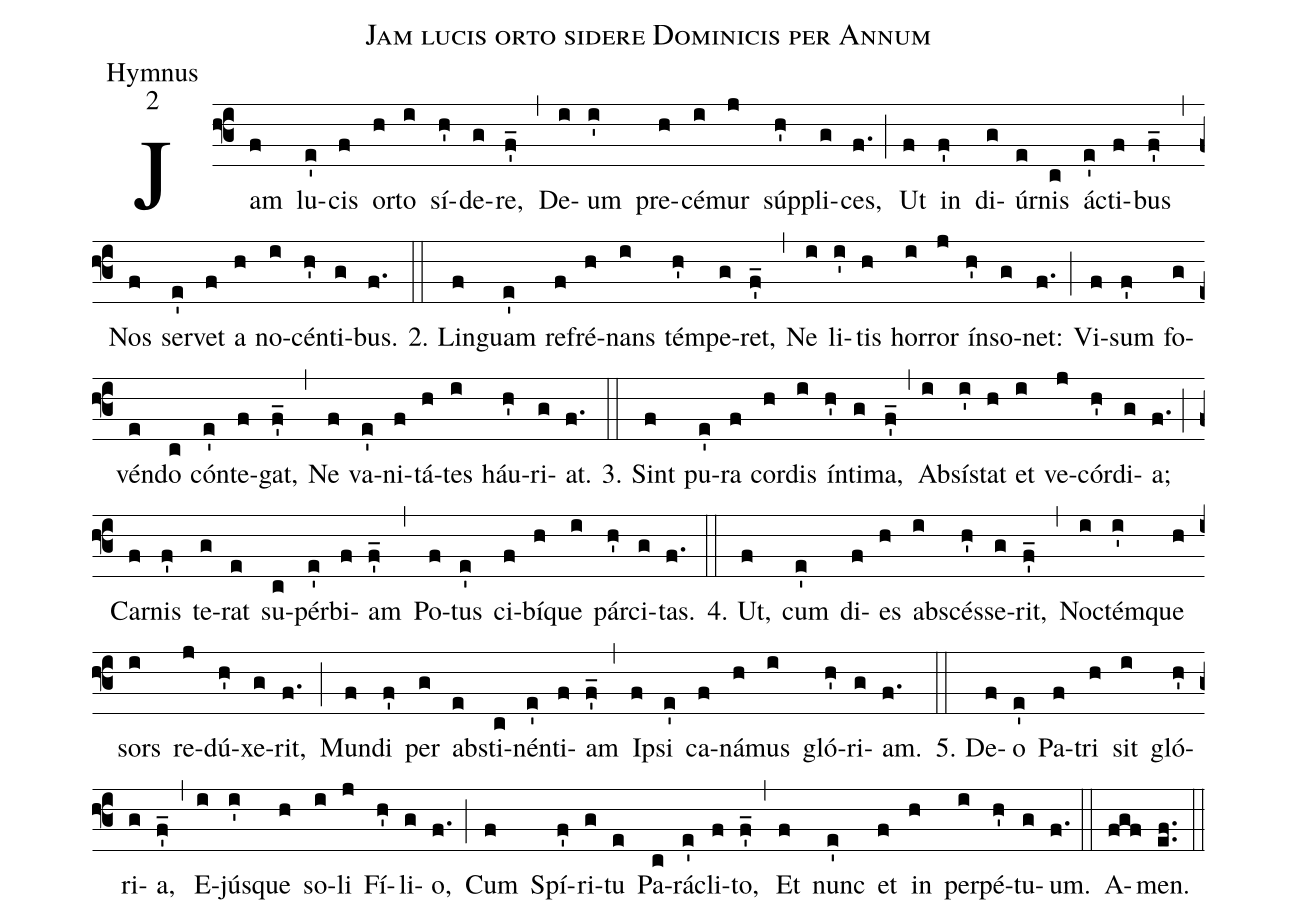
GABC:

name:Jam lucis orto sidere Dominicis per Annum;
office-part:Hymnus;
mode:2;
%%
(f3)Jam(f) lu(e')cis(f) or(h)to(i) sí(h')de(g)re,(f_') (,)
De(i)um(i') pre(h)cé(i)mur(j) súp(h')pli(g)ces,(f.) (;)
Ut(f) in(f') di(g)úr(e)nis(c) ác(e')ti(f)bus(f_') (,)
Nos(f) ser(e')vet(f) a(h) no(i)cén(h')ti(g)bus.(f.) (::)

2. Lin(f)guam(e') re(f)fré(h)nans(i) tém(h')pe(g)ret,(f_') (,)
Ne(i) li(i')tis(h) hor(i)ror(j) ín(h')so(g)net:(f.) (;)
Vi(f)sum(f') fo(g)vén(e)do(c) cón(e')te(f)gat,(f_') (,)
Ne(f) va(e')ni(f)tá(h)tes(i) háu(h')ri(g)at.(f.) (::)

3. Sint(f) pu(e')ra(f) cor(h)dis(i) ín(h')ti(g)ma,(f_') (,)
Ab(i)sís(i')tat(h) et(i) ve(j)cór(h')di(g)a;(f.) (;)
Car(f)nis(f') te(g)rat(e) su(c)pér(e')bi(f)am(f_') (,)
Po(f)tus(e') ci(f)bí(h)que(i) pár(h')ci(g)tas.(f.) (::)

4. Ut,(f) cum(e') di(f)es(h) ab(i)scés(h')se(g)rit,(f_') (,)
Noc(i)tém(i')que(h) sors(i) re(j)dú(h')xe(g)rit,(f.) (;)
Mun(f)di(f') per(g) abs(e)ti(c)nén(e')ti(f)am(f_') (,)
Ip(f)si(e') ca(f)ná(h)mus(i) gló(h')ri(g)am.(f.) (::)

5. De(f)o(e') Pa(f)tri(h) sit(i) gló(h')ri(g)a,(f_') (,)
E(i)jús(i')que(h) so(i)li(j) Fí(h')li(g)o,(f.) (;)
Cum(f) Spí(f')ri(g)tu(e) Pa(c)rá(e')cli(f)to,(f_') (,)
Et(f) nunc(e') et(f) in(h) per(i)pé(h')tu(g)um.(f.) (::)
A(fgf)men.(ef..) (::)
